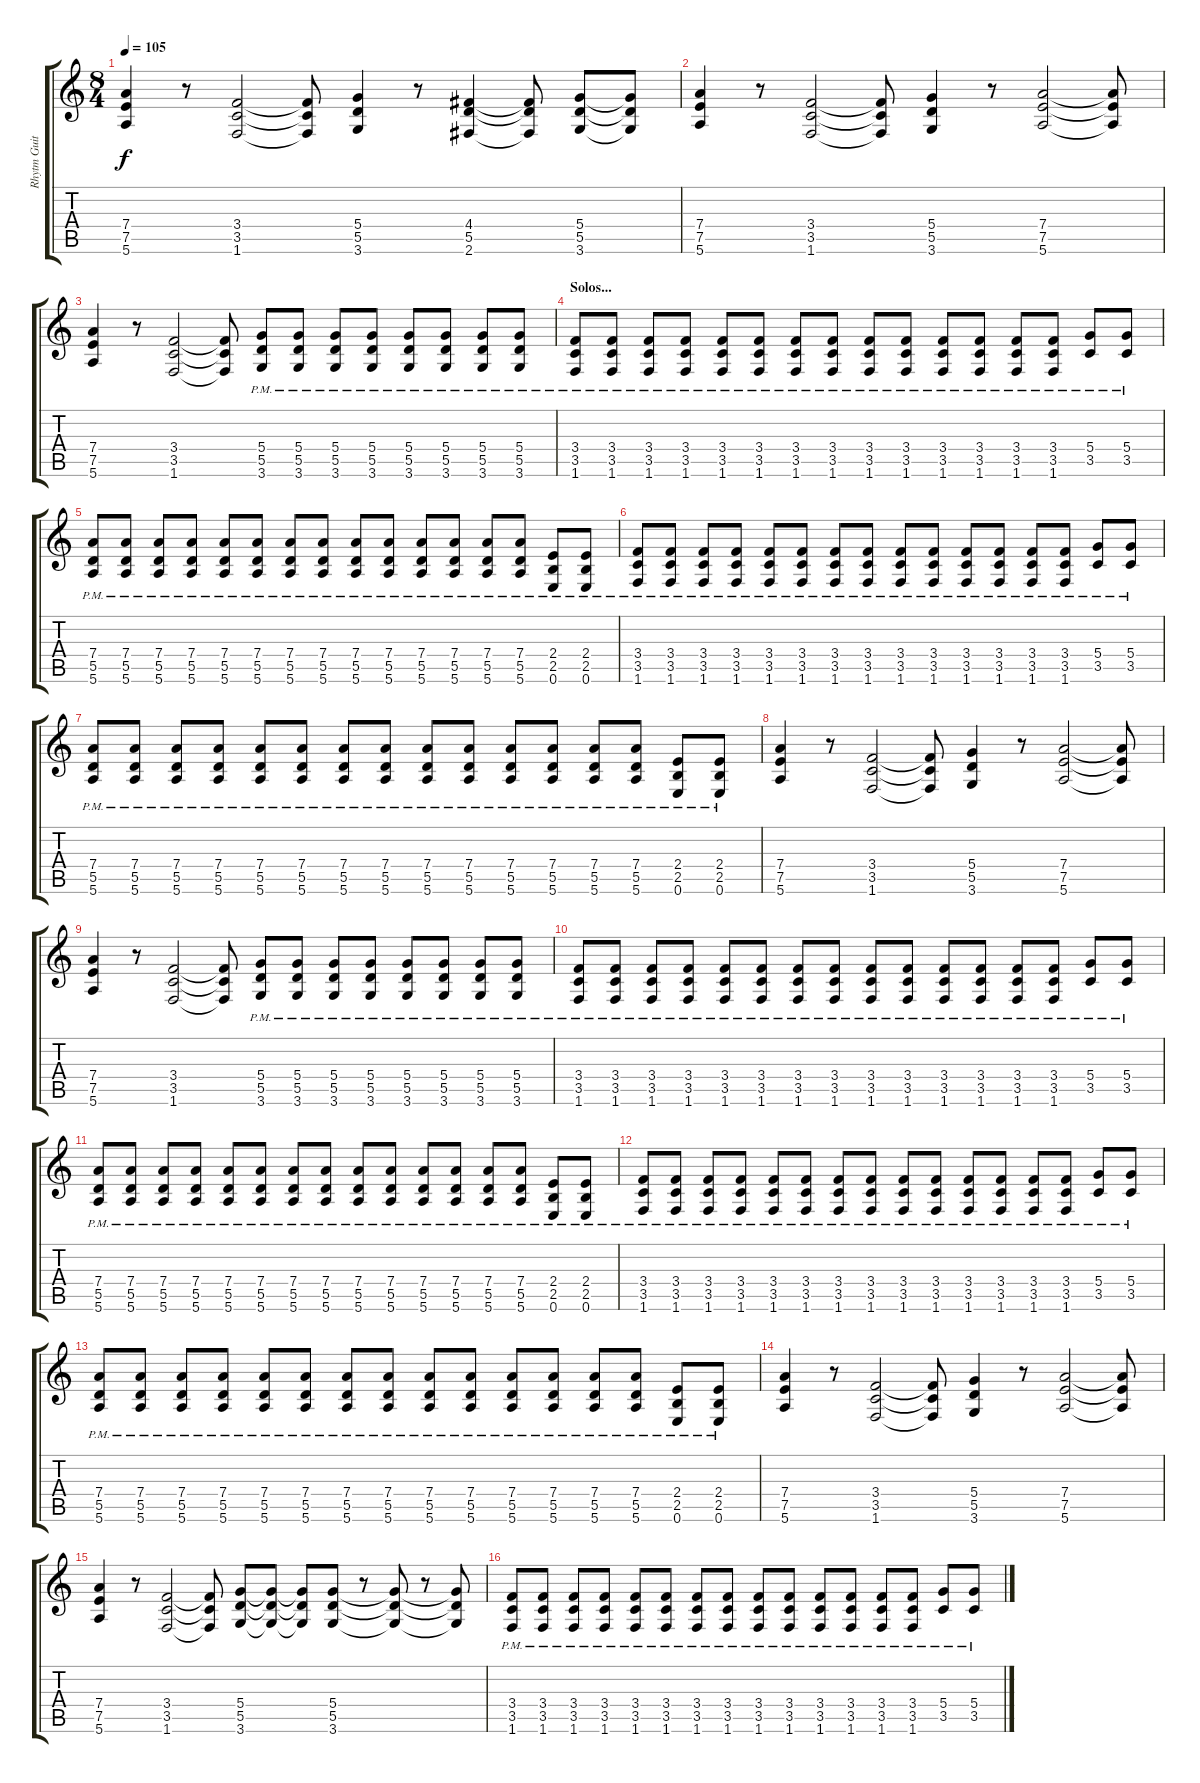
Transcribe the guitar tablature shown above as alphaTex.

\track ("Rhytm Guitar 1" "Rhytm Guit") {instrument distortionguitar}
\staff {score tabs}
\tuning (E4 B3 G3 D3 A2 E2) {hide}
\ts (8 4)
\tempo 105
\clef g2
\ks c
(7.4 7.5 5.6).4{dy f} r.8 (3.4 3.5 1.6).2 (3.4{t} 3.5{t} 1.6{t}).8 (5.4 5.5 3.6).4 r.8 (4.4 5.5 2.6).4 (4.4{t} 5.5{t} 2.6{t}).8 (5.4 5.5 3.6).8 (5.4{t} 5.5{t} 3.6{t}).8 |
(7.4 7.5 5.6).4 r.8 (3.4 3.5 1.6).2 (3.4{t} 3.5{t} 1.6{t}).8 (5.4 5.5 3.6).4 r.8 (7.4 7.5 5.6).2 (7.4{t} 7.5{t} 5.6{t}).8 |
(7.4 7.5 5.6).4 r.8 (3.4 3.5 1.6).2 (3.4{t} 3.5{t} 1.6{t}).8 (5.4{pm} 5.5{pm} 3.6{pm}).8 (5.4{pm} 5.5{pm} 3.6{pm}).8 (5.4{pm} 5.5{pm} 3.6{pm}).8 (5.4{pm} 5.5{pm} 3.6{pm}).8 (5.4{pm} 5.5{pm} 3.6{pm}).8 (5.4{pm} 5.5{pm} 3.6{pm}).8 (5.4{pm} 5.5{pm} 3.6{pm}).8 (5.4{pm} 5.5{pm} 3.6{pm}).8 |
\section ("" "Solos...")
(3.4{pm} 3.5{pm} 1.6{pm}).8 (3.4{pm} 3.5{pm} 1.6{pm}).8 (3.4{pm} 3.5{pm} 1.6{pm}).8 (3.4{pm} 3.5{pm} 1.6{pm}).8 (3.4{pm} 3.5{pm} 1.6{pm}).8 (3.4{pm} 3.5{pm} 1.6{pm}).8 (3.4{pm} 3.5{pm} 1.6{pm}).8 (3.4{pm} 3.5{pm} 1.6{pm}).8 (3.4{pm} 3.5{pm} 1.6{pm}).8 (3.4{pm} 3.5{pm} 1.6{pm}).8 (3.4{pm} 3.5{pm} 1.6{pm}).8 (3.4{pm} 3.5{pm} 1.6{pm}).8 (3.4{pm} 3.5{pm} 1.6{pm}).8 (3.4{pm} 3.5{pm} 1.6{pm}).8 (5.4{pm} 3.5{pm}).8 (5.4{pm} 3.5{pm}).8 |
(7.4{pm} 5.5{pm} 5.6{pm}).8 (7.4{pm} 5.5{pm} 5.6{pm}).8 (7.4{pm} 5.5{pm} 5.6{pm}).8 (7.4{pm} 5.5{pm} 5.6{pm}).8 (7.4{pm} 5.5{pm} 5.6{pm}).8 (7.4{pm} 5.5{pm} 5.6{pm}).8 (7.4{pm} 5.5{pm} 5.6{pm}).8 (7.4{pm} 5.5{pm} 5.6{pm}).8 (7.4{pm} 5.5{pm} 5.6{pm}).8 (7.4{pm} 5.5{pm} 5.6{pm}).8 (7.4{pm} 5.5{pm} 5.6{pm}).8 (7.4{pm} 5.5{pm} 5.6{pm}).8 (7.4{pm} 5.5{pm} 5.6{pm}).8 (7.4{pm} 5.5{pm} 5.6{pm}).8 (2.4{pm} 2.5{pm} 0.6{pm}).8 (2.4{pm} 2.5{pm} 0.6{pm}).8 |
(3.4{pm} 3.5{pm} 1.6{pm}).8 (3.4{pm} 3.5{pm} 1.6{pm}).8 (3.4{pm} 3.5{pm} 1.6{pm}).8 (3.4{pm} 3.5{pm} 1.6{pm}).8 (3.4{pm} 3.5{pm} 1.6{pm}).8 (3.4{pm} 3.5{pm} 1.6{pm}).8 (3.4{pm} 3.5{pm} 1.6{pm}).8 (3.4{pm} 3.5{pm} 1.6{pm}).8 (3.4{pm} 3.5{pm} 1.6{pm}).8 (3.4{pm} 3.5{pm} 1.6{pm}).8 (3.4{pm} 3.5{pm} 1.6{pm}).8 (3.4{pm} 3.5{pm} 1.6{pm}).8 (3.4{pm} 3.5{pm} 1.6{pm}).8 (3.4{pm} 3.5{pm} 1.6{pm}).8 (5.4{pm} 3.5{pm}).8 (5.4{pm} 3.5{pm}).8 |
(7.4{pm} 5.5{pm} 5.6{pm}).8 (7.4{pm} 5.5{pm} 5.6{pm}).8 (7.4{pm} 5.5{pm} 5.6{pm}).8 (7.4{pm} 5.5{pm} 5.6{pm}).8 (7.4{pm} 5.5{pm} 5.6{pm}).8 (7.4{pm} 5.5{pm} 5.6{pm}).8 (7.4{pm} 5.5{pm} 5.6{pm}).8 (7.4{pm} 5.5{pm} 5.6{pm}).8 (7.4{pm} 5.5{pm} 5.6{pm}).8 (7.4{pm} 5.5{pm} 5.6{pm}).8 (7.4{pm} 5.5{pm} 5.6{pm}).8 (7.4{pm} 5.5{pm} 5.6{pm}).8 (7.4{pm} 5.5{pm} 5.6{pm}).8 (7.4{pm} 5.5{pm} 5.6{pm}).8 (2.4{pm} 2.5{pm} 0.6{pm}).8 (2.4{pm} 2.5{pm} 0.6{pm}).8 |
(7.4 7.5 5.6).4 r.8 (3.4 3.5 1.6).2 (3.4{t} 3.5{t} 1.6{t}).8 (5.4 5.5 3.6).4 r.8 (7.4 7.5 5.6).2 (7.4{t} 7.5{t} 5.6{t}).8 |
(7.4 7.5 5.6).4 r.8 (3.4 3.5 1.6).2 (3.4{t} 3.5{t} 1.6{t}).8 (5.4{pm} 5.5{pm} 3.6{pm}).8 (5.4{pm} 5.5{pm} 3.6{pm}).8 (5.4{pm} 5.5{pm} 3.6{pm}).8 (5.4{pm} 5.5{pm} 3.6{pm}).8 (5.4{pm} 5.5{pm} 3.6{pm}).8 (5.4{pm} 5.5{pm} 3.6{pm}).8 (5.4{pm} 5.5{pm} 3.6{pm}).8 (5.4{pm} 5.5{pm} 3.6{pm}).8 |
(3.4{pm} 3.5{pm} 1.6{pm}).8 (3.4{pm} 3.5{pm} 1.6{pm}).8 (3.4{pm} 3.5{pm} 1.6{pm}).8 (3.4{pm} 3.5{pm} 1.6{pm}).8 (3.4{pm} 3.5{pm} 1.6{pm}).8 (3.4{pm} 3.5{pm} 1.6{pm}).8 (3.4{pm} 3.5{pm} 1.6{pm}).8 (3.4{pm} 3.5{pm} 1.6{pm}).8 (3.4{pm} 3.5{pm} 1.6{pm}).8 (3.4{pm} 3.5{pm} 1.6{pm}).8 (3.4{pm} 3.5{pm} 1.6{pm}).8 (3.4{pm} 3.5{pm} 1.6{pm}).8 (3.4{pm} 3.5{pm} 1.6{pm}).8 (3.4{pm} 3.5{pm} 1.6{pm}).8 (5.4{pm} 3.5{pm}).8 (5.4{pm} 3.5{pm}).8 |
(7.4{pm} 5.5{pm} 5.6{pm}).8 (7.4{pm} 5.5{pm} 5.6{pm}).8 (7.4{pm} 5.5{pm} 5.6{pm}).8 (7.4{pm} 5.5{pm} 5.6{pm}).8 (7.4{pm} 5.5{pm} 5.6{pm}).8 (7.4{pm} 5.5{pm} 5.6{pm}).8 (7.4{pm} 5.5{pm} 5.6{pm}).8 (7.4{pm} 5.5{pm} 5.6{pm}).8 (7.4{pm} 5.5{pm} 5.6{pm}).8 (7.4{pm} 5.5{pm} 5.6{pm}).8 (7.4{pm} 5.5{pm} 5.6{pm}).8 (7.4{pm} 5.5{pm} 5.6{pm}).8 (7.4{pm} 5.5{pm} 5.6{pm}).8 (7.4{pm} 5.5{pm} 5.6{pm}).8 (2.4{pm} 2.5{pm} 0.6{pm}).8 (2.4{pm} 2.5{pm} 0.6{pm}).8 |
(3.4{pm} 3.5{pm} 1.6{pm}).8 (3.4{pm} 3.5{pm} 1.6{pm}).8 (3.4{pm} 3.5{pm} 1.6{pm}).8 (3.4{pm} 3.5{pm} 1.6{pm}).8 (3.4{pm} 3.5{pm} 1.6{pm}).8 (3.4{pm} 3.5{pm} 1.6{pm}).8 (3.4{pm} 3.5{pm} 1.6{pm}).8 (3.4{pm} 3.5{pm} 1.6{pm}).8 (3.4{pm} 3.5{pm} 1.6{pm}).8 (3.4{pm} 3.5{pm} 1.6{pm}).8 (3.4{pm} 3.5{pm} 1.6{pm}).8 (3.4{pm} 3.5{pm} 1.6{pm}).8 (3.4{pm} 3.5{pm} 1.6{pm}).8 (3.4{pm} 3.5{pm} 1.6{pm}).8 (5.4{pm} 3.5{pm}).8 (5.4{pm} 3.5{pm}).8 |
(7.4{pm} 5.5{pm} 5.6{pm}).8 (7.4{pm} 5.5{pm} 5.6{pm}).8 (7.4{pm} 5.5{pm} 5.6{pm}).8 (7.4{pm} 5.5{pm} 5.6{pm}).8 (7.4{pm} 5.5{pm} 5.6{pm}).8 (7.4{pm} 5.5{pm} 5.6{pm}).8 (7.4{pm} 5.5{pm} 5.6{pm}).8 (7.4{pm} 5.5{pm} 5.6{pm}).8 (7.4{pm} 5.5{pm} 5.6{pm}).8 (7.4{pm} 5.5{pm} 5.6{pm}).8 (7.4{pm} 5.5{pm} 5.6{pm}).8 (7.4{pm} 5.5{pm} 5.6{pm}).8 (7.4{pm} 5.5{pm} 5.6{pm}).8 (7.4{pm} 5.5{pm} 5.6{pm}).8 (2.4{pm} 2.5{pm} 0.6{pm}).8 (2.4{pm} 2.5{pm} 0.6{pm}).8 |
(7.4 7.5 5.6).4 r.8 (3.4 3.5 1.6).2 (3.4{t} 3.5{t} 1.6{t}).8 (5.4 5.5 3.6).4 r.8 (7.4 7.5 5.6).2 (7.4{t} 7.5{t} 5.6{t}).8 |
(7.4 7.5 5.6).4 r.8 (3.4 3.5 1.6).2 (3.4{t} 3.5{t} 1.6{t}).8 (5.4 5.5 3.6).8 (5.4{t} 5.5{t} 3.6{t}).8 (5.4{t} 5.5{t} 3.6{t}).8 (5.4 5.5 3.6).8 r.8 (5.4{t} 5.5{t} 3.6{t}).8 r.8 (5.4{t} 5.5{t} 3.6{t}).8 |
(3.4{pm} 3.5{pm} 1.6{pm}).8 (3.4{pm} 3.5{pm} 1.6{pm}).8 (3.4{pm} 3.5{pm} 1.6{pm}).8 (3.4{pm} 3.5{pm} 1.6{pm}).8 (3.4{pm} 3.5{pm} 1.6{pm}).8 (3.4{pm} 3.5{pm} 1.6{pm}).8 (3.4{pm} 3.5{pm} 1.6{pm}).8 (3.4{pm} 3.5{pm} 1.6{pm}).8 (3.4{pm} 3.5{pm} 1.6{pm}).8 (3.4{pm} 3.5{pm} 1.6{pm}).8 (3.4{pm} 3.5{pm} 1.6{pm}).8 (3.4{pm} 3.5{pm} 1.6{pm}).8 (3.4{pm} 3.5{pm} 1.6{pm}).8 (3.4{pm} 3.5{pm} 1.6{pm}).8 (5.4{pm} 3.5{pm}).8 (5.4{pm} 3.5{pm}).8
